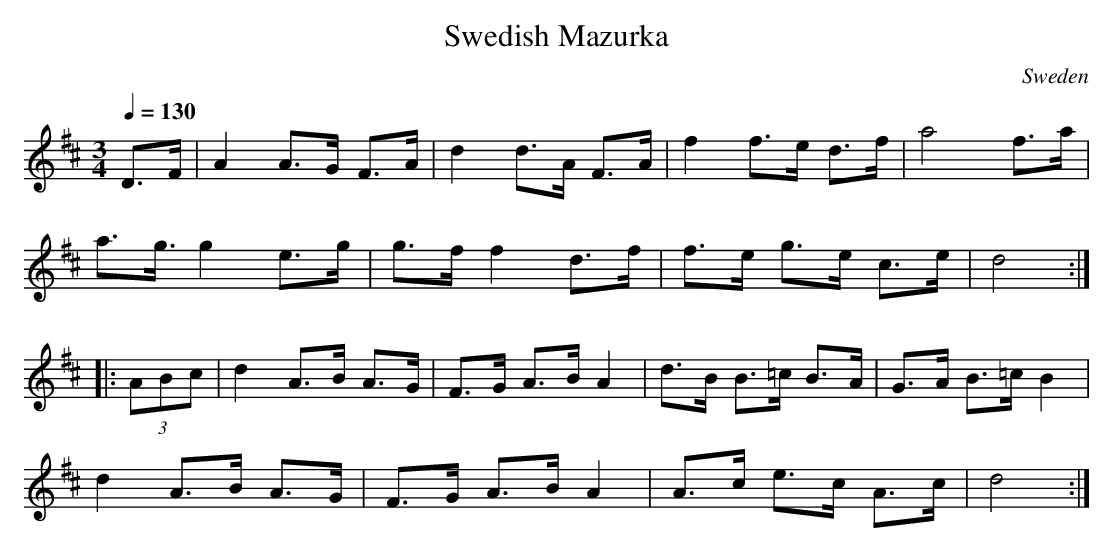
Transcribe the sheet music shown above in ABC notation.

X:1
T:Swedish Mazurka
L:1/8
M:3/4
Q:1/4=130
O:Sweden
K:D major
D3/2F/2|A2A3/2G/2 F3/2A/2|d2d3/2A/2 F3/2A/2|f2f3/2e/2 d3/2f/2|a4f3/2a/2|
a3/2g3/4 g2e3/2g/2|g3/2f/2 f2d3/2f/2|f3/2e/2 g3/2e/2 c3/2e/2|d4:||:
(3ABc|d2A3/2B/2 A3/2G/2|F3/2G/2 A3/2B/2 A2|d3/2B/2 B3/2=c/2 B3/2A/2|G3/2A/2 B3/2=c/2 B2|
d2A3/2B/2 A3/2G/2|F3/2G/2 A3/2B/2 A2|A3/2c/2 e3/2c/2 A3/2c/2|d4:|
